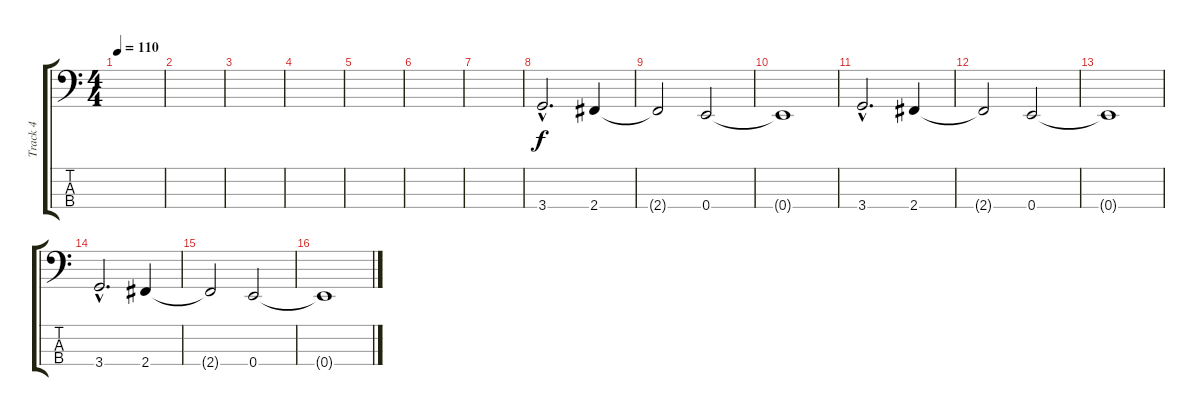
\track ("Track 4" "Track 4") {instrument electricbasspick}
\staff {score tabs}
\tuning (G2 D2 A1 E1) {hide}
\ts (4 4)
\tempo 110
\clef f4
\ks c
|
|
|
|
|
|
|
3.4{hac}.2{d} 2.4.4 |
2.4{t}.2 0.4.2 |
0.4{t}.1 |
3.4{hac}.2{d} 2.4.4 |
2.4{t}.2 0.4.2 |
0.4{t}.1 |
3.4{hac}.2{d} 2.4.4 |
2.4{t}.2 0.4.2 |
0.4{t}.1
